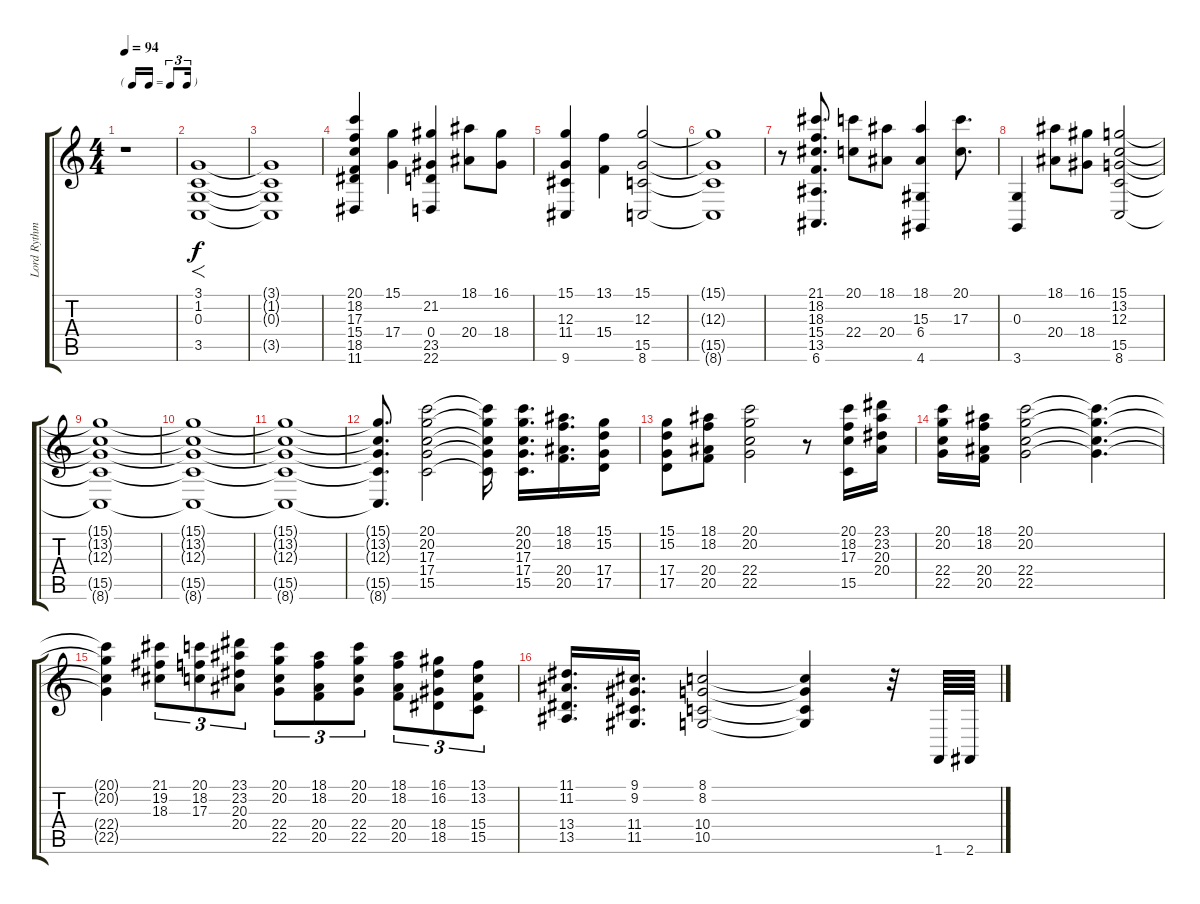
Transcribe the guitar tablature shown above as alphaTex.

\track ("Lord Rythm" "Lord Rythm") {instrument rockorgan}
\staff {score tabs}
\tuning (E4 B3 G3 D3 A2 E2) {hide}
\ts (4 4)
\tf triplet16th
\tempo 94
\clef g2
\ks c
r.1{dy f instrument rockorgan} |
(3.1 1.2 0.3 3.5).1{f} |
(3.1{t} 1.2{t} 0.3{t} 3.5{t}).1 |
(20.1 18.2 17.3 15.4 18.5 11.6).4 (15.1 17.4).4 (21.2 0.4 23.5 22.6).4 (18.1 20.4).8 (16.1 18.4).8 |
(15.1 12.3 11.4 9.6).4 (13.1 15.4).4 (15.1 12.3 15.5 8.6).2 |
(15.1{t} 12.3{t} 15.5{t} 8.6{t}).1 |
r.8 (21.1 18.2 18.3 15.4 13.5 6.6).8{d} (20.1 22.4).8 (18.1 20.4).8 (18.1 15.3 6.4 4.6).4 (20.1 17.3).8{d} |
(0.3 3.6).4 (18.1 20.4).8 (16.1 18.4).8 (15.1 13.2 12.3 15.5 8.6).2 |
(15.1{t} 13.2{t} 12.3{t} 15.5{t} 8.6{t}).1 |
(15.1{t} 13.2{t} 12.3{t} 15.5{t} 8.6{t}).1 |
(15.1{t} 13.2{t} 12.3{t} 15.5{t} 8.6{t}).1 |
(15.1{t} 13.2{t} 12.3{t} 15.5{t} 8.6{t}).8{d} (20.1 20.2 17.3 17.4 15.5).2 (20.1{t} 20.2{t} 17.3{t} 17.4{t} 15.5{t}).16 (20.1 20.2 17.3 17.4 15.5).16{d} (18.1 18.2 20.4 20.5).16{d} (15.1 15.2 17.4 17.5).16 |
(15.1 15.2 17.4 17.5).8 (18.1 18.2 20.4 20.5).8 (20.1 20.2 22.4 22.5).2 r.8 (20.1 18.2 17.3 15.5).16 (23.1 23.2 20.3 20.4).16 |
(20.1 20.2 22.4 22.5).16 (18.1 18.2 20.4 20.5).16 (20.1 20.2 22.4 22.5).2 (20.1{t} 20.2{t} 22.4{t} 22.5{t}).4{d} |
(20.1{t} 20.2{t} 22.4{t} 22.5{t}).4 (21.1 19.2 18.3).8{tu (3 2)} (20.1 18.2 17.3).8{tu (3 2)} (23.1 23.2 20.3 20.4).8{tu (3 2)} (20.1 20.2 22.4 22.5).8{tu (3 2)} (18.1 18.2 20.4 20.5).8{tu (3 2)} (20.1 20.2 22.4 22.5).8{tu (3 2)} (18.1 18.2 20.4 20.5).8{tu (3 2)} (16.1 16.2 18.4 18.5).8{tu (3 2)} (13.1 13.2 15.4 15.5).8{tu (3 2)} |
(11.1 11.2 13.4 13.5).16{d} (9.1 9.2 11.4 11.5).16{d} (8.1 8.2 10.4 10.5).2 (8.1{t} 8.2{t} 10.4{t} 10.5{t}).4 r.32 1.6.64 2.6.64
